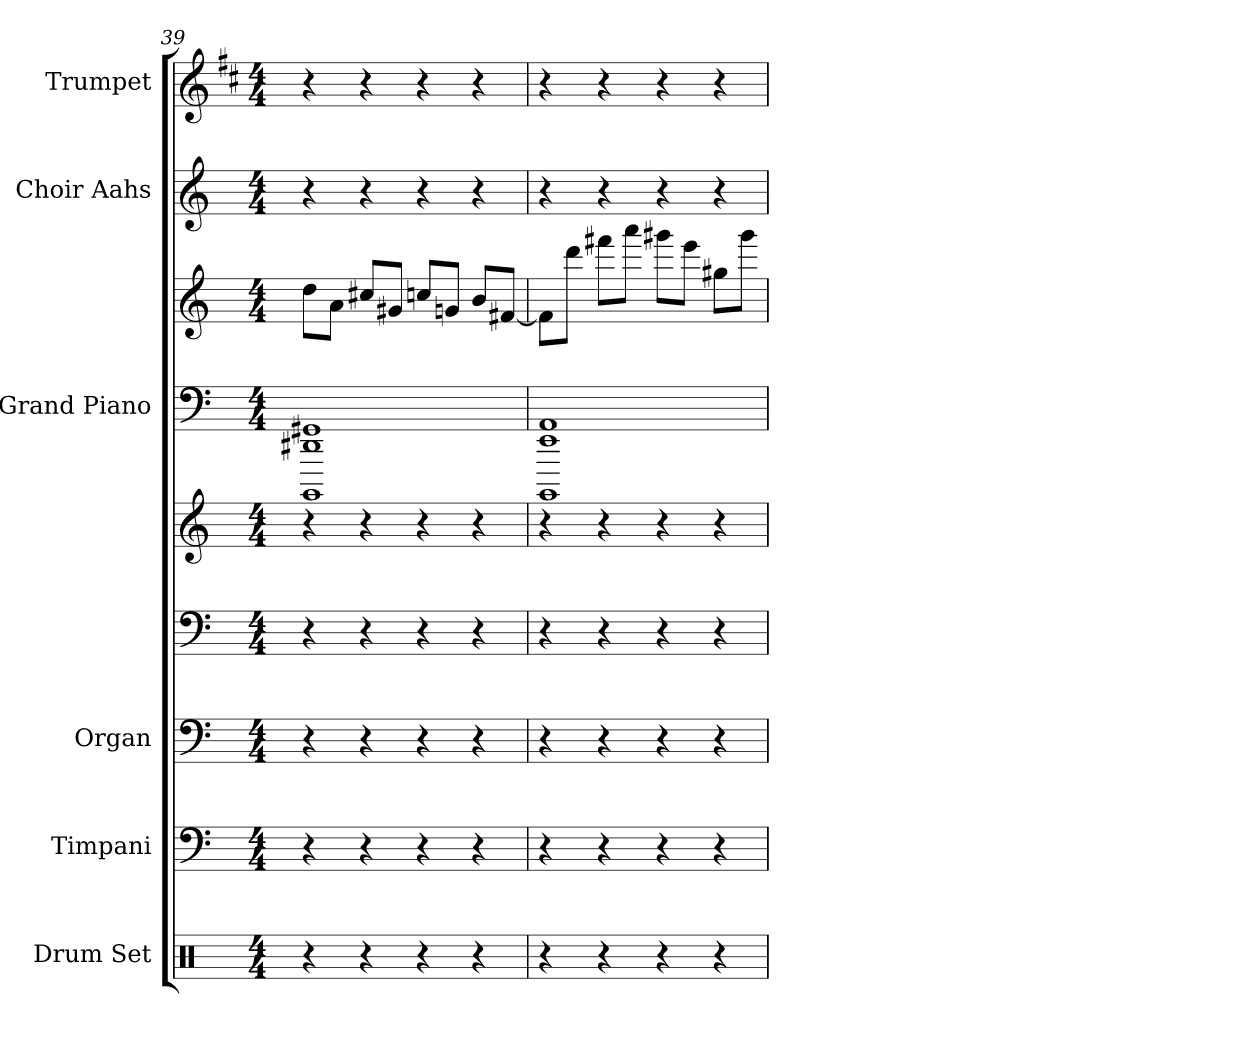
**kern	**kern	**kern	**kern	**kern	**kern	**kern	**kern	**kern
*part6	*part5	*part4	*part4	*part4	*part3	*part3	*part2	*part1
*staff9	*staff8	*staff7	*staff6	*staff5	*staff4	*staff3	*staff2	*staff1
*I"Drum Set	*I"Timpani	*I"Organ	*	*	*I"Grand Piano	*	*I"Choir Aahs	*I"Trumpet
*I'Drs.	*I'Timp.	*I'Org.	*	*	*I'Pno.	*	*I'Ch. Aa.	*I'Tpt.
*clefX	*clefF4	*clefF4	*clefF4	*clefG2	*clefF4	*clefG2	*clefG2	*clefG2
*	*	*	*	*	*	*	*	*ITrd1c2
*k[]	*k[]	*k[]	*k[]	*k[]	*k[]	*k[]	*k[]	*k[]
*M4/4	*M4/4	*M4/4	*M4/4	*M4/4	*M4/4	*M4/4	*M4/4	*M4/4
=39	=39	=39	=39	=39	=39	=39	=39	=39
4r	4r	4r	4r	4r	1DD#X 1GG#X 1BBBB	8ddL	4r	4r
.	.	.	.	.	.	8aJ	.	.
4r	4r	4r	4r	4r	.	8cc#XL	4r	4r
.	.	.	.	.	.	8g#XJ	.	.
4r	4r	4r	4r	4r	.	8ccnL	4r	4r
.	.	.	.	.	.	8gnJ	.	.
4r	4r	4r	4r	4r	.	8bL	4r	4r
.	.	.	.	.	.	[8f#XJ	.	.
=40	=40	=40	=40	=40	=40	=40	=40	=40
4r	4r	4r	4r	4r	1EE 1AA 1BBBB	8f#L]	4r	4r
.	.	.	.	.	.	8dddJ	.	.
4r	4r	4r	4r	4r	.	8fff#XL	4r	4r
.	.	.	.	.	.	8aaaJ	.	.
4r	4r	4r	4r	4r	.	8ggg#XL	4r	4r
.	.	.	.	.	.	8eeeJ	.	.
4r	4r	4r	4r	4r	.	8gg#XL	4r	4r
.	.	.	.	.	.	8ggg#J	.	.
=	=	=	=	=	=	=	=	=
*-	*-	*-	*-	*-	*-	*-	*-	*-
